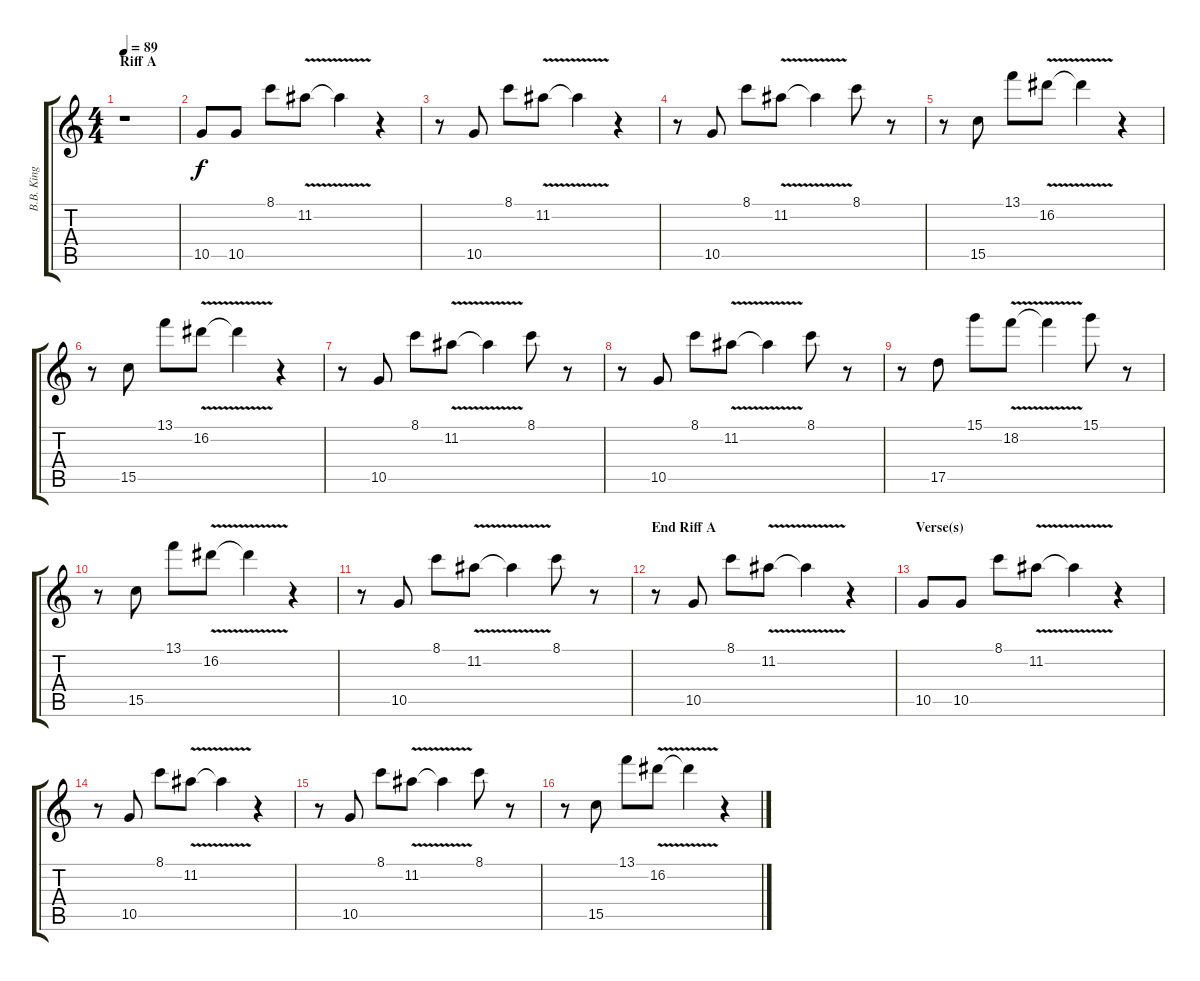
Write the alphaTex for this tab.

\track ("B.B. King Guitar" "B.B. King ") {instrument electricguitarclean}
\staff {score tabs}
\tuning (E4 B3 G3 D3 A2 E2) {hide}
\ts (4 4)
\section ("" "Riff A")
\tempo 89
\clef g2
\ks c
r.1{dy f instrument electricguitarclean} |
10.5.8 10.5.8 8.1.8 11.2{v}.8 11.2{t}.4 r.4 |
r.8 10.5.8 8.1.8 11.2{v}.8 11.2{t}.4 r.4 |
r.8 10.5.8 8.1.8 11.2{v}.8 11.2{t}.4 8.1.8 r.8 |
r.8 15.5.8 13.1.8 16.2{v}.8 16.2{t}.4 r.4 |
r.8 15.5.8 13.1.8 16.2{v}.8 16.2{t}.4 r.4 |
r.8 10.5.8 8.1.8 11.2{v}.8 11.2{t}.4 8.1.8 r.8 |
r.8 10.5.8 8.1.8 11.2{v}.8 11.2{t}.4 8.1.8 r.8 |
r.8 17.5.8 15.1.8 18.2{v}.8 18.2{t}.4 15.1.8 r.8 |
r.8 15.5.8 13.1.8 16.2{v}.8 16.2{t}.4 r.4 |
r.8 10.5.8 8.1.8 11.2{v}.8 11.2{t}.4 8.1.8 r.8 |
\section ("" "End Riff A")
r.8 10.5.8 8.1.8 11.2{v}.8 11.2{t}.4 r.4 |
\section ("" "Verse(s)")
10.5.8 10.5.8 8.1.8 11.2{v}.8 11.2{t}.4 r.4 |
r.8 10.5.8 8.1.8 11.2{v}.8 11.2{t}.4 r.4 |
r.8 10.5.8 8.1.8 11.2{v}.8 11.2{t}.4 8.1.8 r.8 |
r.8 15.5.8 13.1.8 16.2{v}.8 16.2{t}.4 r.4
